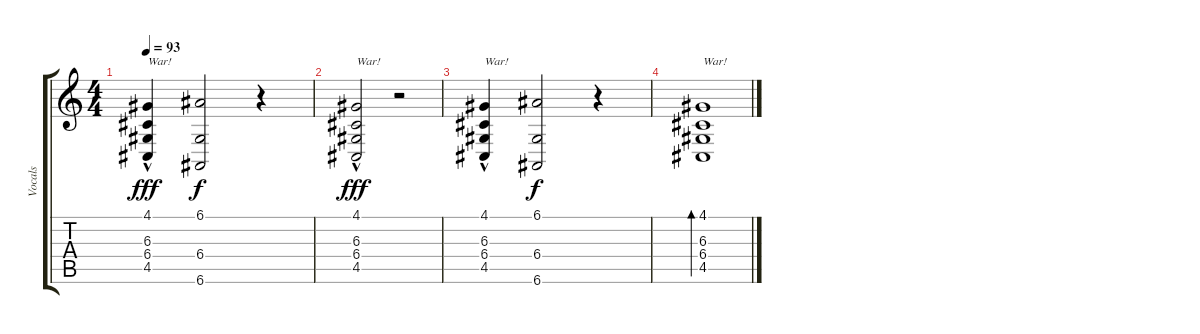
\track ("Vocals" "Vocals") {instrument electricgrandpiano}
\staff {score tabs}
\tuning (E4 B3 G3 D3 A2 E2) {hide}
\ts (4 4)
\tempo 93
\clef g2
\ks c
(4.1{hac} 6.3{hac} 6.4{hac} 4.5{hac}).4{txt "War!" dy fff} (6.1 6.4 6.6).2{dy f instrument gunshot} r.4{instrument electricgrandpiano} |
(4.1{hac} 6.3{hac} 6.4{hac} 4.5{hac}).2{txt "War!" dy fff} r.2 |
(4.1{hac} 6.3{hac} 6.4{hac} 4.5{hac}).4{txt "War!"} (6.1 6.4 6.6).2{dy f instrument gunshot} r.4{instrument electricgrandpiano} |
(4.1 6.3 6.4 4.5).1{bd 120 txt "War!"}
